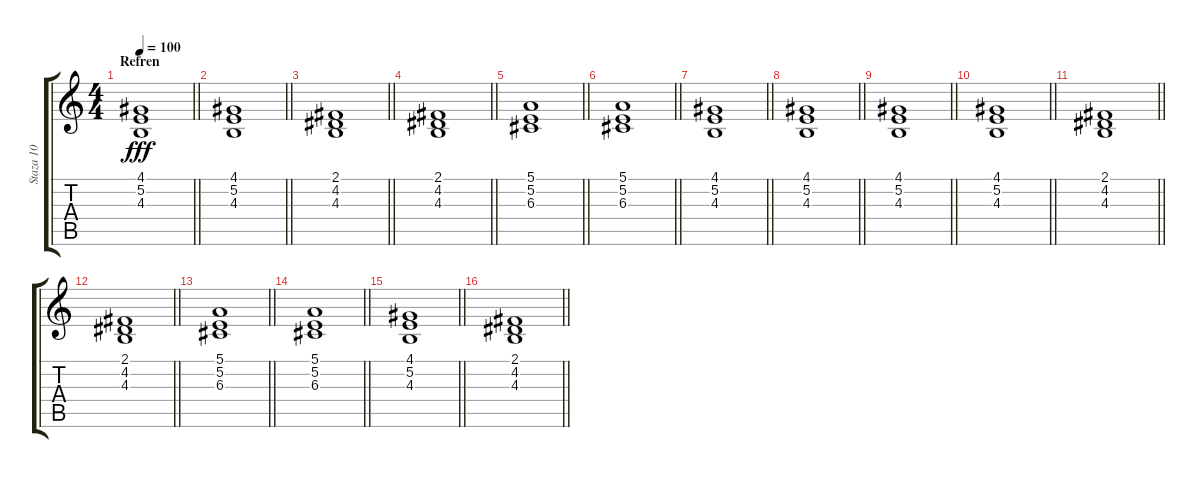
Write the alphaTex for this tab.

\track ("Staza 10" "Staza 10") {instrument choiraahs}
\staff {score tabs}
\tuning (E4 B3 G3 D3 A2 E2) {hide}
\ts (4 4)
\section ("" "Refren")
\tempo 100
\clef g2
\barLineRight lightlight
\ks c
(4.1 5.2 4.3).1{dy fff} |
\barLineRight lightlight
(4.1 5.2 4.3).1 |
\barLineRight lightlight
(2.1 4.2 4.3).1 |
\barLineRight lightlight
(2.1 4.2 4.3).1 |
\barLineRight lightlight
(5.1 5.2 6.3).1 |
\barLineRight lightlight
(5.1 5.2 6.3).1 |
\barLineRight lightlight
(4.1 5.2 4.3).1 |
\barLineRight lightlight
(4.1 5.2 4.3).1 |
\barLineRight lightlight
(4.1 5.2 4.3).1 |
\barLineRight lightlight
(4.1 5.2 4.3).1 |
\barLineRight lightlight
(2.1 4.2 4.3).1 |
\barLineRight lightlight
(2.1 4.2 4.3).1 |
\barLineRight lightlight
(5.1 5.2 6.3).1 |
\barLineRight lightlight
(5.1 5.2 6.3).1 |
\barLineRight lightlight
(4.1 5.2 4.3).1 |
\barLineRight lightlight
(2.1 4.2 4.3).1
